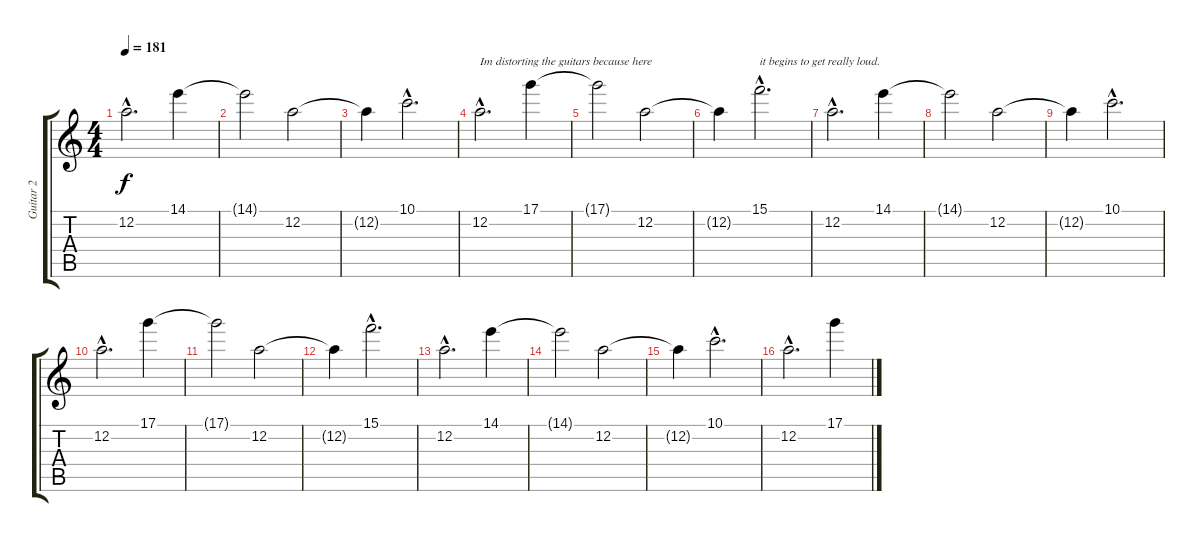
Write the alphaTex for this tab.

\track ("Guitar 2" "Guitar 2") {instrument overdrivenguitar}
\staff {score tabs}
\tuning (D4 A3 F3 C3 G2 D2) {hide}
\ts (4 4)
\tempo 181
\clef g2
\ks c
12.2{hac}.2{d dy f} 14.1.4 |
14.1{t}.2 12.2.2 |
12.2{t}.4 10.1{hac}.2{d} |
12.2{hac}.2{d txt "Im distorting the guitars because here" instrument overdrivenguitar} 17.1.4 |
17.1{t}.2 12.2.2 |
12.2{t}.4 15.1{hac}.2{d txt "it begins to get really loud."} |
12.2{hac}.2{d} 14.1.4 |
14.1{t}.2 12.2.2 |
12.2{t}.4 10.1{hac}.2{d} |
12.2{hac}.2{d volume 14 instrument overdrivenguitar} 17.1.4 |
17.1{t}.2 12.2.2 |
12.2{t}.4 15.1{hac}.2{d} |
12.2{hac}.2{d} 14.1.4 |
14.1{t}.2 12.2.2 |
12.2{t}.4 10.1{hac}.2{d} |
12.2{hac}.2{d volume 16} 17.1.4
